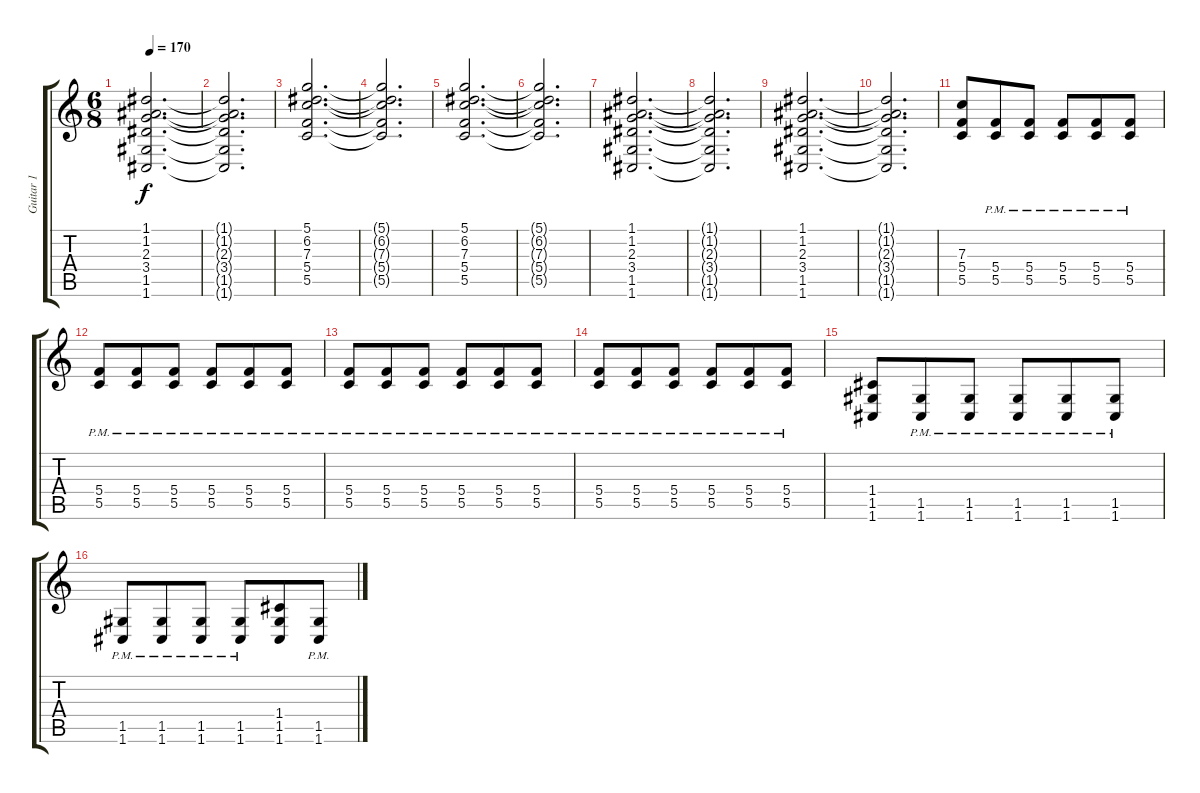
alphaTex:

\track ("Guitar 1" "Guitar 1") {instrument distortionguitar}
\staff {score tabs}
\tuning (D4 A3 F3 C3 G2 C2) {hide}
\ts (6 8)
\tempo 170
\clef g2
\ks c
(1.1{t} 1.2{t} 2.3{t} 3.4{t} 1.5{t} 1.6{t}).2{d dy f} |
(1.1{t} 1.2{t} 2.3{t} 3.4{t} 1.5{t} 1.6{t}).2{d} |
(5.1 6.2 7.3 5.4 5.5).2{d} |
(5.1{t} 6.2{t} 7.3{t} 5.4{t} 5.5{t}).2{d} |
(5.1 6.2 7.3 5.4 5.5).2{d} |
(5.1{t} 6.2{t} 7.3{t} 5.4{t} 5.5{t}).2{d} |
(1.1 1.2 2.3 3.4 1.5 1.6).2{d} |
(1.1{t} 1.2{t} 2.3{t} 3.4{t} 1.5{t} 1.6{t}).2{d} |
(1.1 1.2 2.3 3.4 1.5 1.6).2{d} |
(1.1{t} 1.2{t} 2.3{t} 3.4{t} 1.5{t} 1.6{t}).2{d} |
(7.3 5.4 5.5).8{volume 13 instrument distortionguitar} (5.4{pm} 5.5{pm}).8 (5.4{pm} 5.5{pm}).8 (5.4{pm} 5.5{pm}).8 (5.4{pm} 5.5{pm}).8 (5.4{pm} 5.5{pm}).8 |
(5.4{pm} 5.5{pm}).8 (5.4{pm} 5.5{pm}).8 (5.4{pm} 5.5{pm}).8 (5.4{pm} 5.5{pm}).8 (5.4{pm} 5.5{pm}).8 (5.4{pm} 5.5{pm}).8 |
(5.4{pm} 5.5{pm}).8 (5.4{pm} 5.5{pm}).8 (5.4{pm} 5.5{pm}).8 (5.4{pm} 5.5{pm}).8 (5.4{pm} 5.5{pm}).8 (5.4{pm} 5.5{pm}).8 |
(5.4{pm} 5.5{pm}).8 (5.4{pm} 5.5{pm}).8 (5.4{pm} 5.5{pm}).8 (5.4{pm} 5.5{pm}).8 (5.4{pm} 5.5{pm}).8 (5.4{pm} 5.5{pm}).8 |
(1.4 1.5 1.6).8 (1.5{pm} 1.6{pm}).8 (1.5{pm} 1.6{pm}).8 (1.5{pm} 1.6{pm}).8 (1.5{pm} 1.6{pm}).8 (1.5{pm} 1.6{pm}).8 |
(1.5{pm} 1.6{pm}).8 (1.5{pm} 1.6{pm}).8 (1.5{pm} 1.6{pm}).8 (1.5{pm} 1.6{pm}).8 (1.4 1.5 1.6).8 (1.5{pm} 1.6{pm}).8
